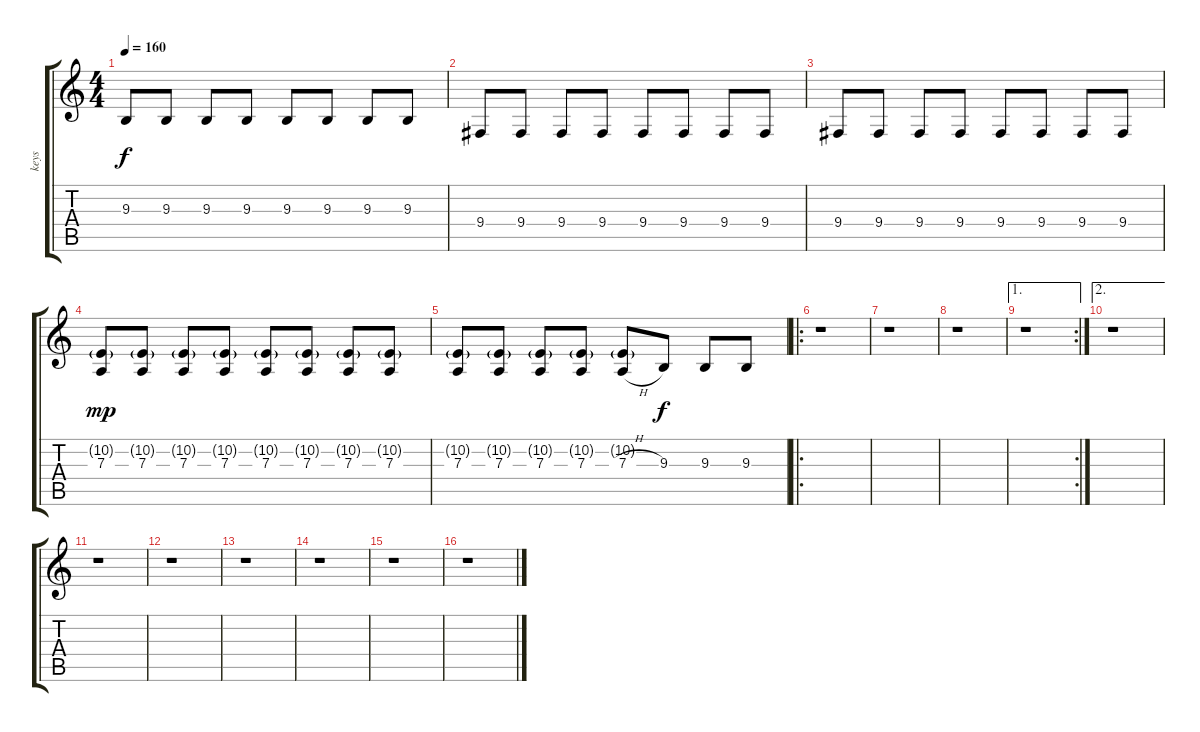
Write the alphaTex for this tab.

\track ("keys" "keys") {instrument electricpiano1}
\staff {score tabs}
\tuning (B3 Gb3 D3 A2 E2 B1) {hide}
\ts (4 4)
\tempo 160
\clef g2
\ks c
9.3.8{dy f} 9.3.8 9.3.8 9.3.8 9.3.8 9.3.8 9.3.8 9.3.8 |
9.4.8 9.4.8 9.4.8 9.4.8 9.4.8 9.4.8 9.4.8 9.4.8 |
9.4.8 9.4.8 9.4.8 9.4.8 9.4.8 9.4.8 9.4.8 9.4.8 |
(10.2{g} 7.3).8{dy mp} (10.2{g} 7.3).8 (10.2{g} 7.3).8 (10.2{g} 7.3).8 (10.2{g} 7.3).8 (10.2{g} 7.3).8 (10.2{g} 7.3).8 (10.2{g} 7.3).8 |
(10.2{g} 7.3).8 (10.2{g} 7.3).8 (10.2{g} 7.3).8 (10.2{g} 7.3).8 (10.2{g} 7.3{h}).8 9.3.8{dy f} 9.3.8 9.3.8 |
\ro
r.1 |
r.1 |
r.1 |
\ae 1
\rc 2
r.1 |
\ae 2
r.1 |
r.1 |
r.1 |
r.1 |
r.1 |
r.1 |
r.1
